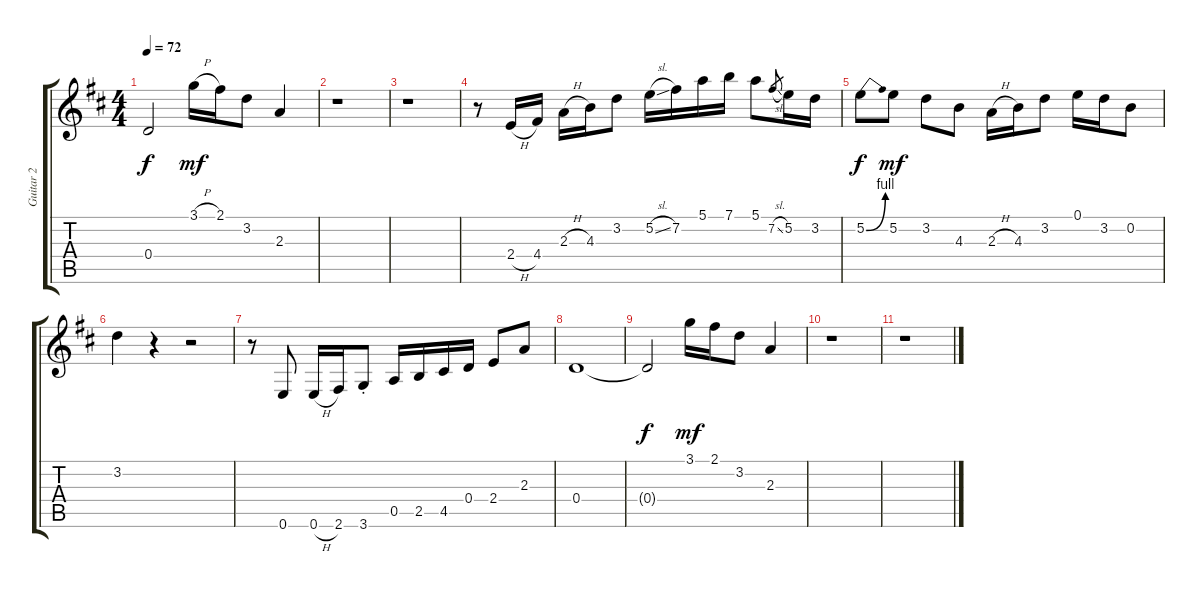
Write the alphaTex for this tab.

\track ("Guitar 2" "Guitar 2") {instrument electricguitarclean}
\staff {score tabs}
\tuning (E4 B3 G3 D3 A2 E2) {hide}
\ts (4 4)
\tempo 72
\clef g2
\ks d
0.4{t}.2{dy f} 3.1{h}.16{dy mf} 2.1.16 3.2.8 2.3.4 |
r.1 |
r.1 |
r.8 2.4{h}.16 4.4.16 2.3{h}.16 4.3.16 3.2.8 5.2{sl}.16 7.2.16 5.1.16 7.1.16 5.1.8 7.2{sl}.8{gr} 5.2.16 3.2.16 |
5.2{be (bend 0 0 60 4)}.8{dy f} 5.2.8{dy mf} 3.2.8 4.3.8 2.3{h}.16 4.3.16 3.2.8 0.1.16 3.2.16 0.2.8 |
3.2.4{volume 12} r.4 r.2 |
r.8 0.6.8{volume 10} 0.6{h}.16{volume 10} 2.6.16 3.6{st}.8{volume 10} 0.5.16{volume 10} 2.5.16 4.5.16{volume 9} 0.4.16 2.4.8{volume 9} 2.3.8{volume 9} |
0.4.1{volume 8} |
0.4{t}.2{dy f} 3.1.16{dy mf volume 5} 2.1.16{volume 5} 3.2.8 2.3.4{volume 5} |
r.1 |
r.1
